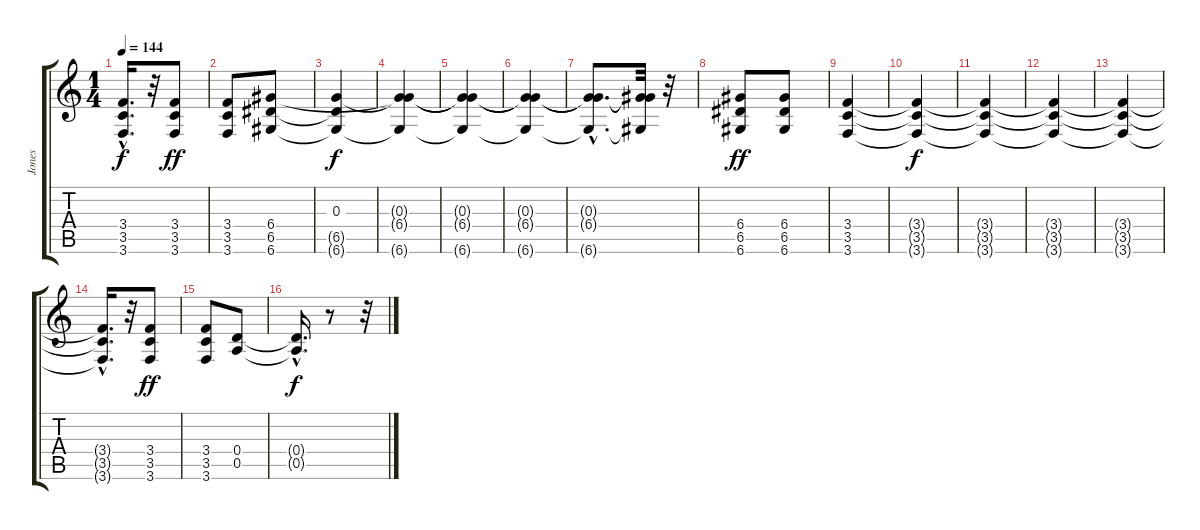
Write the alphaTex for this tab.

\track ("Jones" "Jones") {instrument distortionguitar}
\staff {score tabs}
\tuning (E4 B3 G3 D3 A2 D2) {hide}
\ts (1 4)
\tempo 144
\clef g2
\ks c
(3.4{hac t} 3.5{hac t} 3.6{hac t}).16{d dy f} r.32 (3.4 3.5 3.6).8{dy ff} |
(3.4 3.5 3.6).8 (6.4 6.5 6.6).8 |
(0.3 6.5{t} 6.6{t}).4{dy f} |
(0.3{t} 6.4{t} 6.6{t}).4 |
(0.3{t} 6.4{t} 6.6{t}).4 |
(0.3{t} 6.4{t} 6.6{t}).4 |
(0.3{hac t} 6.4{hac t} 6.6{hac t}).8{d} (0.3{t} 6.4{t} 6.6{t}).32 r.32 |
(6.4 6.5 6.6).8{dy ff} (6.4 6.5 6.6).8 |
(3.4 3.5 3.6).4 |
(3.4{t} 3.5{t} 3.6{t}).4{dy f} |
(3.4{t} 3.5{t} 3.6{t}).4 |
(3.4{t} 3.5{t} 3.6{t}).4 |
(3.4{t} 3.5{t} 3.6{t}).4 |
(3.4{hac t} 3.5{hac t} 3.6{hac t}).16{d} r.32 (3.4 3.5 3.6).8{dy ff} |
(3.4 3.5 3.6).8 (0.4 0.5).8 |
(0.4{hac t} 0.5{hac t}).16{d dy f} r.8 r.32
